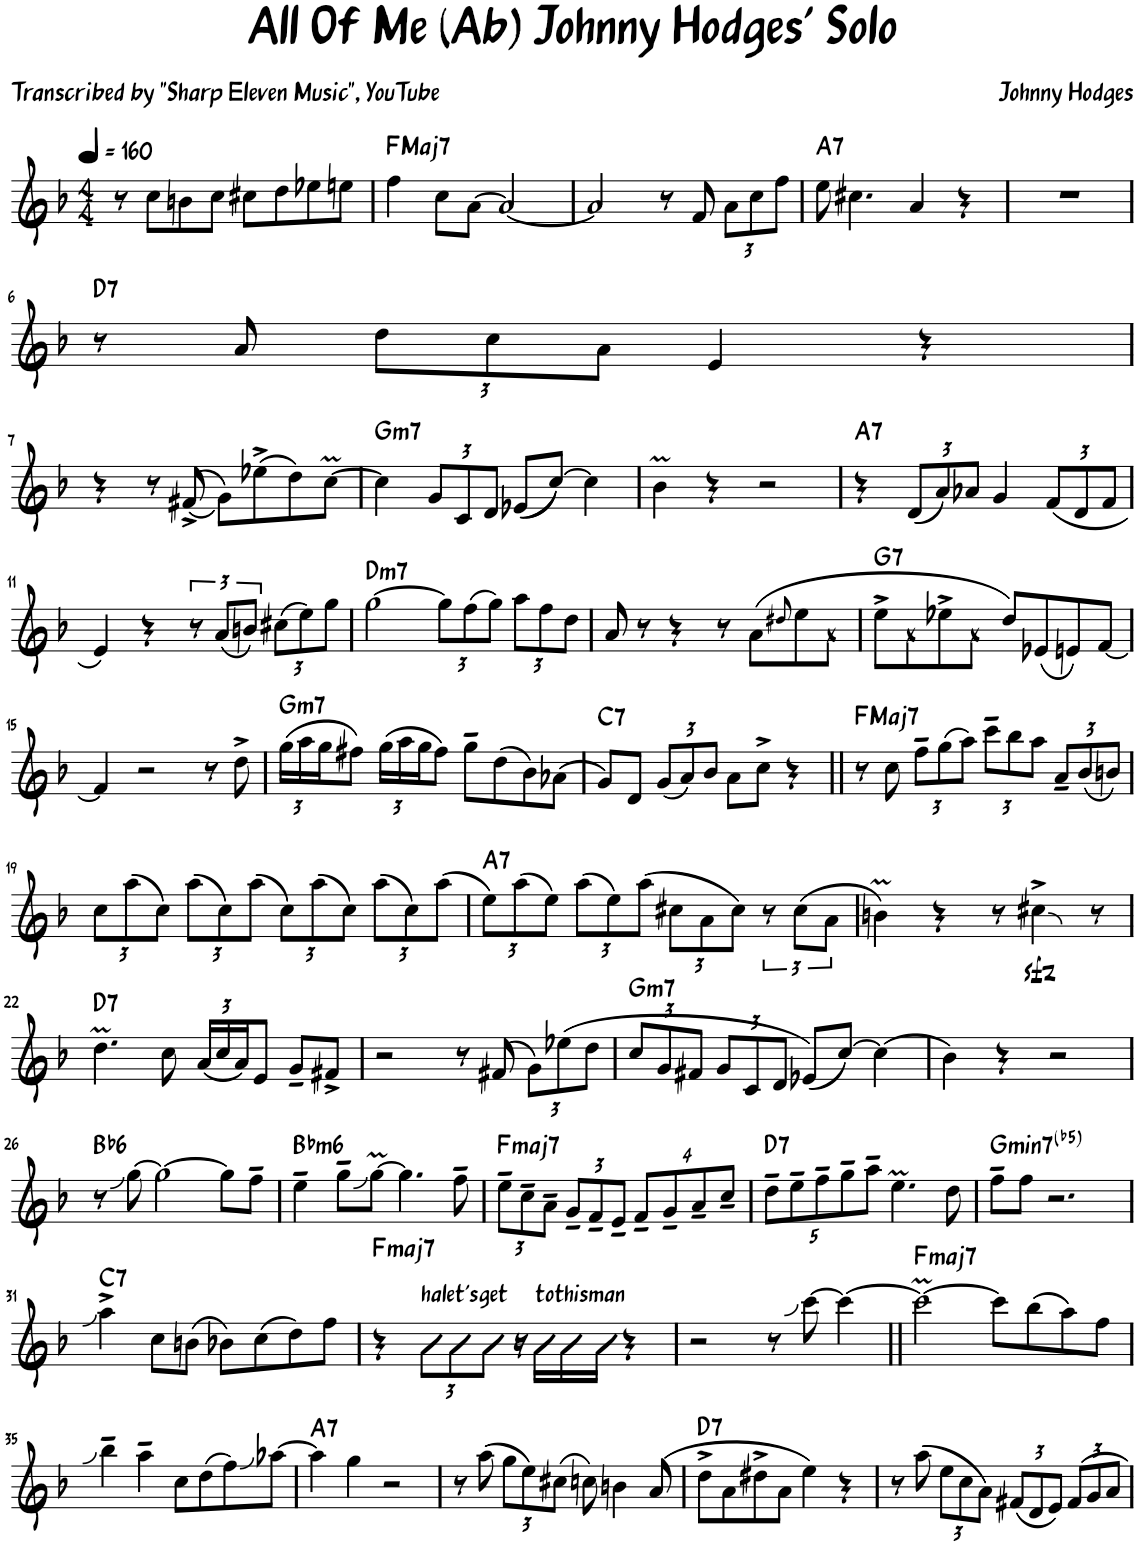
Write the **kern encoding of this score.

**kern	**text	**harte
*part1	*part1	*part1
*staff1	*staff1	*
*I"Alto Saxophone	*	*
*I'A. Sax.	*	*
*clefG2	*	*
*Trd5c9	*	*
*k[b-]	*	*
*M4/4	*	*
*MM160	*	*
=1	=1	=1
8r	.	.
8cc\L	.	.
8bn\	.	.
8cc\J	.	.
8cc#X\L	.	.
8dd\	.	.
8ee-X\	.	.
8een\J	.	.
=2	=2	=2
!	!	!LO:H:kt=Maj7
4ff\	.	F:maj7
8cc\L	.	.
[8a\J	.	.
2a/_	.	.
=3	=3	=3
2a/]	.	.
8r	.	.
8f/	.	.
*Xbrackettup	*	*
12a\L	.	.
12cc\	.	.
12ff\J	.	.
=4	=4	=4
!	!	!LO:H:kt=7
8ee\	.	A:7
4.cc#X\	.	.
4a/	.	.
4r	.	.
=5	=5	=5
1r	.	.
!!LO:LB:g=z
=6	=6	=6
!	!	!LO:H:kt=7
8r	.	D:7
8a/	.	.
12dd\L	.	.
12cc\	.	.
12a\J	.	.
4e/	.	.
4r	.	.
!!LO:LB:g=z
=7	=7	=7
4r	.	.
8r	.	.
(<(8f#X^/	.	.
8g\L))	.	.
(8ee-X^\	.	.
8dd\)	.	.
[8ccM\J	.	.
=8	=8	=8
!	!	!LO:H:kt=m7
4cc\]	.	G:min7
12g/L	.	.
12c/	.	.
12d/J	.	.
((8e-X/L	.	.
[8cc/J))	.	.
4cc\]	.	.
=9	=9	=9
4b-M\	.	.
4r	.	.
2r	.	.
=10	=10	=10
!	!	!LO:H:kt=7
4r	.	A:7
(12d/L	.	.
12a/)	.	.
12a-X/J	.	.
4g/	.	.
(12f/L	.	.
12d/	.	.
12f/J	.	.
!!LO:LB:g=z
=11	=11	=11
4e/)	.	.
4r	.	.
*brackettup	*	*
12r	.	.
(12a/L	.	.
12bn/J)	.	.
*Xbrackettup	*	*
(12cc#X\L	.	.
12ee\)	.	.
12gg\J	.	.
=12	=12	=12
!	!	!LO:H:kt=m7
[2gg\	.	D:min7
12gg\L]	.	.
(12ff\	.	.
12gg\J)	.	.
12aa\L	.	.
12ff\	.	.
12dd\J	.	.
=13	=13	=13
8a/	.	.
8r	.	.
4r	.	.
8r	.	.
(8a\L	.	.
8qdd#X/	.	.
8ee\	.	.
8a\J	.	.
=14	=14	=14
!	!	!LO:H:kt=7
8ee^\L	.	G:7
8a\	.	.
8ee-X^\	.	.
8a\J	.	.
8dd/L)	.	.
(8e-X/	.	.
8en/)	.	.
[8f/J	.	.
!!LO:LB:g=z
=15	=15	=15
4f/]	.	.
2r	.	.
8r	.	.
8dd^\	.	.
=16	=16	=16
!	!	!LO:H:kt=m7
(24gg\LL	.	G:min7
24aa\	.	.
24gg\J	.	.
8ff#X\J)	.	.
(24gg\LL	.	.
24aa\	.	.
24gg\J	.	.
8ff#\J)	.	.
8gg~\L	.	.
(8dd\	.	.
8b-\)	.	.
(8a-X\J	.	.
=17	=17	=17
!	!	!LO:H:kt=7
8g/L)	.	C:7
8d/J	.	.
(12g/L	.	.
12a/)	.	.
12b-/J	.	.
8a\L	.	.
8cc^\J	.	.
4r	.	.
=18||	=18||	=18||
!	!	!LO:H:kt=Maj7
8r	.	F:maj7
8cc\	.	.
12ff~\L	.	.
(12gg\	.	.
12aa\J)	.	.
12ccc~\L	.	.
12bb-\	.	.
12aa\J	.	.
12a~/L	.	.
(12b-/	.	.
12bn/J)	.	.
!!LO:LB:g=z
=19	=19	=19
12cc\L	.	.
(12aa\	.	.
12cc\J)	.	.
(12aa\L	.	.
12cc\)	.	.
(12aa\J	.	.
12cc\L)	.	.
(12aa\	.	.
12cc\J)	.	.
(12aa\L	.	.
12cc\)	.	.
(12aa\J	.	.
=20	=20	=20
!	!	!LO:H:kt=7
12ee\L)	.	A:7
(12aa\	.	.
12ee\J)	.	.
(12aa\L	.	.
12ee\)	.	.
(12aa\J	.	.
12cc#X\L	.	.
12a\	.	.
12cc#\J)	.	.
*brackettup	*	*
12r	.	.
(12cc#\L	.	.
12a\J	.	.
=21	=21	=21
4bnm\)	.	.
4r	.	.
8r	.	.
4cc#Xzz<^\	.	.
8r	.	.
!!LO:LB:g=z
=22	=22	=22
!	!	!LO:H:kt=7
4.ddM\	.	D:7
8cc\	.	.
*Xbrackettup	*	*
(24a/LL	.	.
24cc/	.	.
24a/J)	.	.
8e/J	.	.
8g~/L	.	.
8f#X^/J	.	.
=23	=23	=23
2r	.	.
8r	.	.
(8f#X/	.	.
12g\L)	.	.
(12ee-X\	.	.
12dd\J	.	.
=24	=24	=24
!	!	!LO:H:kt=m7
12cc/L	.	G:min7
12g/	.	.
12f#X/J	.	.
12g/L	.	.
12c/	.	.
12d/J	.	.
(8e-X/L)	.	.
[8cc/J)	.	.
(4cc\]	.	.
=25	=25	=25
4b-\)	.	.
4r	.	.
2r	.	.
!!LO:LB:g=z
=26	=26	=26
!	!	!LO:H:kt=6
8r	.	Bb:maj6
[8gg\	.	.
2gg\_	.	.
8gg\L]	.	.
8ff~\J	.	.
=27	=27	=27
!	!	!LO:H:kt=m6
4ee~\	.	Bb:min6
8gg~\L	.	.
[8ggM\J	.	.
4.gg\]	.	.
8ff~\	.	.
=28	=28	=28
!	!	!LO:H:kt=maj7
12ee~\L	.	F:maj7
12cc~\	.	.
12a~\J	.	.
12g~/L	.	.
12f~/	.	.
12e~/J	.	.
8f~/L	.	.
8g~/	.	.
8a~/	.	.
8cc~/J	.	.
=29	=29	=29
!	!	!LO:H:kt=7
10dd~\L	.	D:7
10ee~\	.	.
10ff~\	.	.
10gg~\	.	.
10aa~\J	.	.
4.eem\	.	.
8dd\	.	.
=30	=30	=30
!	!	!LO:H:kt=min7(b5)
8ff~\L	.	G:hdim7
8ff\J	.	.
2.r	.	.
!!LO:LB:g=z
=31	=31	=31
!	!	!LO:H:kt=7
4aa^\	.	C:7
8cc\L	.	.
(8bn\J	.	.
8b-X\L)	.	.
(8cc\	.	.
8dd\)	.	.
8ff\J	.	.
=32	=32	=32
!	!	!LO:H:kt=maj7
4r	.	F:maj7
!	!LO:LY:a	!
12b-\L	ha	.
!	!LO:LY:a	!
12b-\	let's	.
!	!LO:LY:a	!
12b-\J	get	.
16r	.	.
!	!LO:LY:a	!
16b-\LL	to	.
!	!LO:LY:a	!
16b-\	this	.
!	!LO:LY:a	!
16b-\JJ	man	.
4r	.	.
=33	=33	=33
2r	.	.
8r	.	.
[8ccc\	.	.
4ccc\_	.	.
=34||	=34||	=34||
!	!	!LO:H:kt=maj7
2cccM\_	.	F:maj7
8ccc\L]	.	.
(8bb-\	.	.
8aa\)	.	.
8ff\J	.	.
!!LO:LB:g=z
=35	=35	=35
4bb-~\	.	.
4aa~\	.	.
8cc\L	.	.
(8dd\	.	.
8ff\)	.	.
[8aa-X\J	.	.
=36	=36	=36
!	!	!LO:H:kt=7
4aa-\]	.	A:7
4gg\	.	.
2r	.	.
=37	=37	=37
8r	.	.
(8aa\	.	.
12gg\L	.	.
12ee\)	.	.
(12cc#X\J	.	.
8ccn\)	.	.
4bn\	.	.
(8a/	.	.
=38	=38	=38
!	!	!LO:H:kt=7
8dd^\L	.	D:7
8a\	.	.
8dd#X^\	.	.
8a\J	.	.
4ee\)	.	.
4r	.	.
=39	=39	=39
8r	.	.
(8aa\	.	.
12ee\L	.	.
12cc\	.	.
12a\J)	.	.
(12f#X/L	.	.
12d/	.	.
12e/J)	.	.
12f#/L	.	.
12g/	.	.
12a/J	.	.
=	=	=
*-	*-	*-
